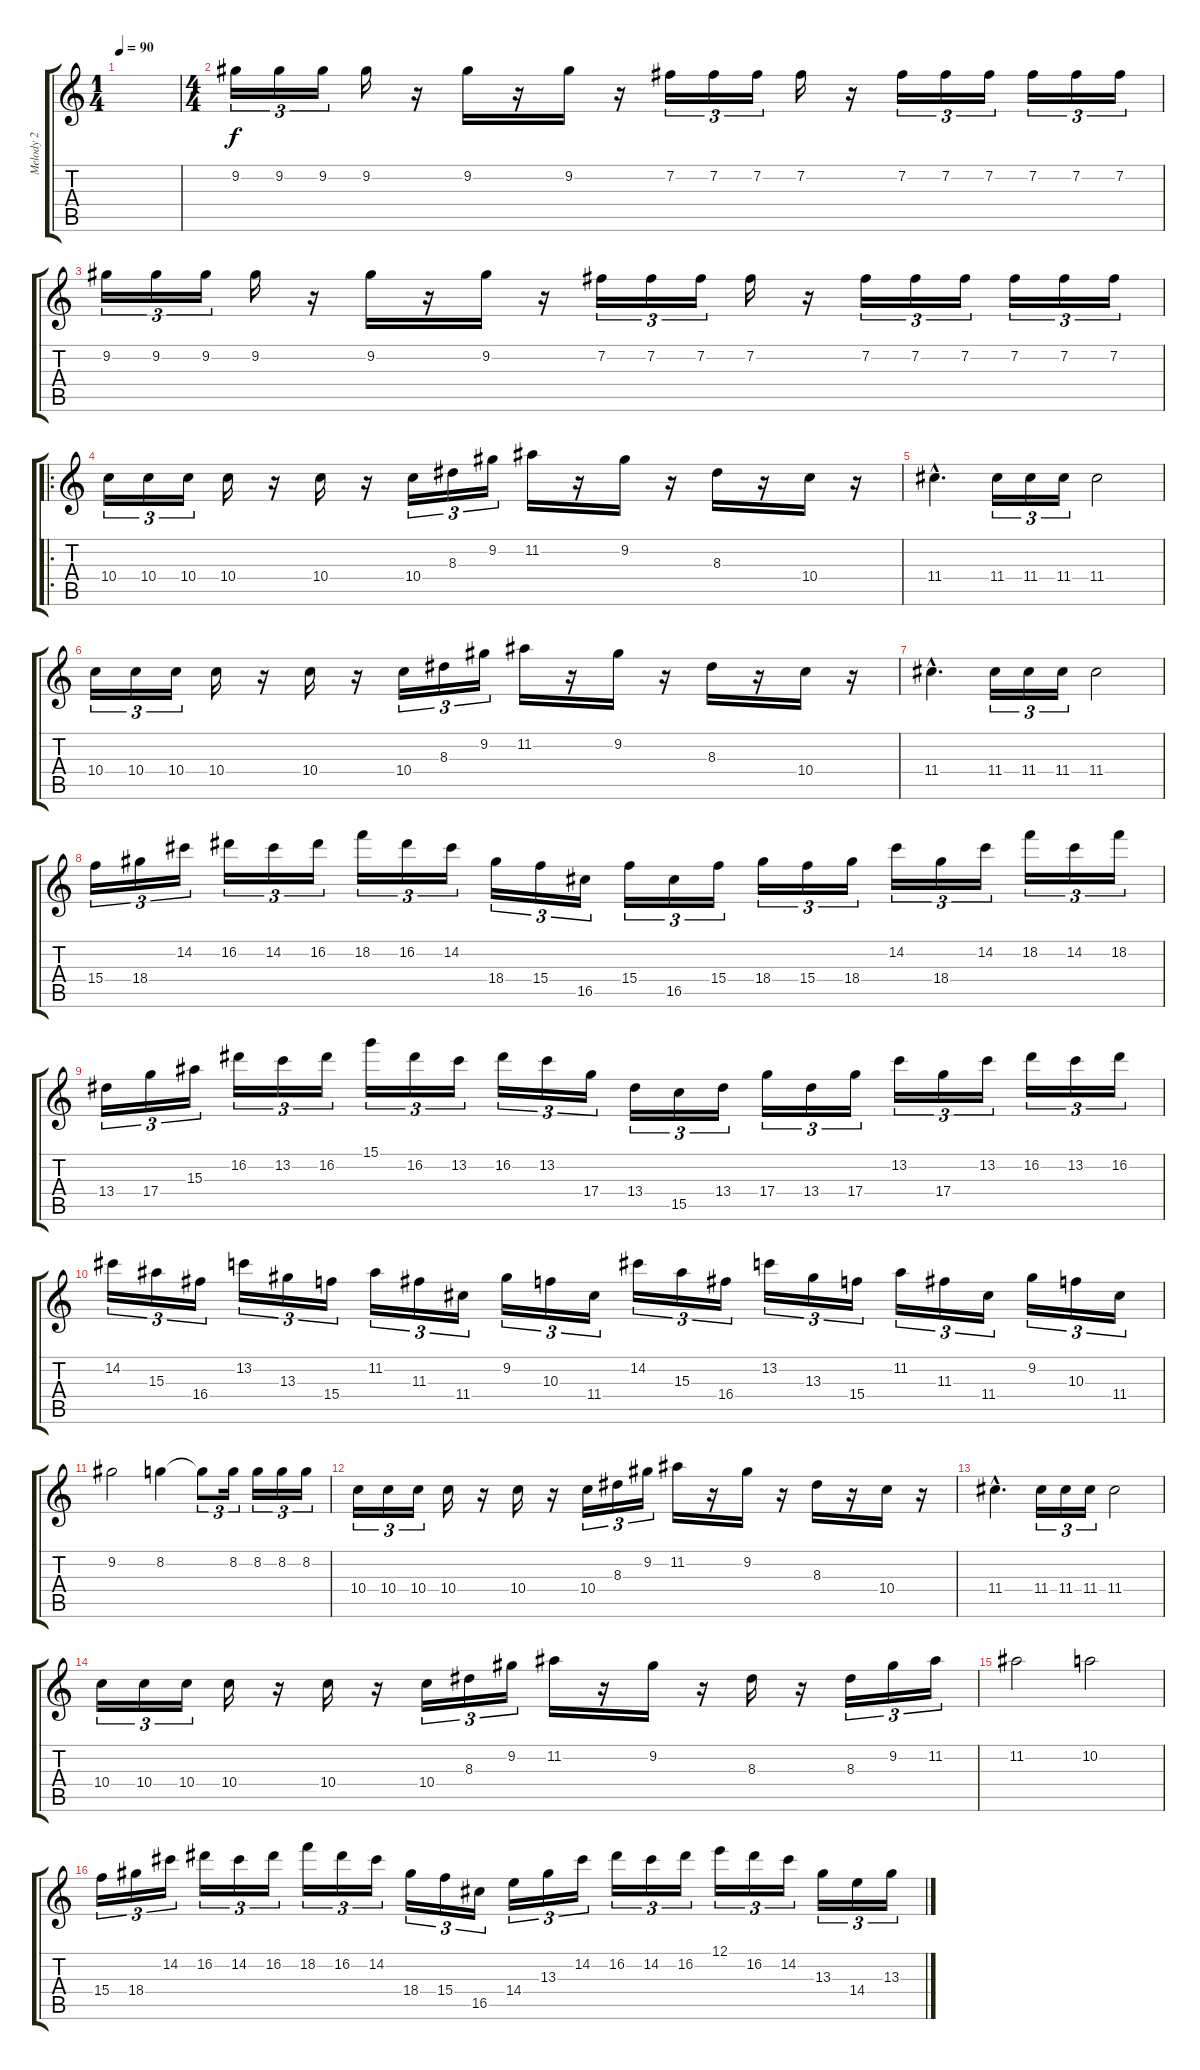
\track ("Melody 2" "Melody 2") {instrument overdrivenguitar}
\staff {score tabs}
\tuning (E4 B3 G3 D3 A2 E2) {hide}
\ts (1 4)
\tempo 90
\clef g2
\ks c
|
\ts (4 4)
9.2.16{tu (3 2)} 9.2.16{tu (3 2)} 9.2.16{tu (3 2)} 9.2.16 r.16 9.2.16 r.16 9.2.16 r.16 7.2.16{tu (3 2)} 7.2.16{tu (3 2)} 7.2.16{tu (3 2)} 7.2.16 r.16 7.2.16{tu (3 2)} 7.2.16{tu (3 2)} 7.2.16{tu (3 2)} 7.2.16{tu (3 2)} 7.2.16{tu (3 2)} 7.2.16{tu (3 2)} |
9.2.16{tu (3 2)} 9.2.16{tu (3 2)} 9.2.16{tu (3 2)} 9.2.16 r.16 9.2.16 r.16 9.2.16 r.16 7.2.16{tu (3 2)} 7.2.16{tu (3 2)} 7.2.16{tu (3 2)} 7.2.16 r.16 7.2.16{tu (3 2)} 7.2.16{tu (3 2)} 7.2.16{tu (3 2)} 7.2.16{tu (3 2)} 7.2.16{tu (3 2)} 7.2.16{tu (3 2)} |
\ro
10.4.16{tu (3 2)} 10.4.16{tu (3 2)} 10.4.16{tu (3 2)} 10.4.16 r.16 10.4.16 r.16 10.4.16{tu (3 2)} 8.3.16{tu (3 2)} 9.2.16{tu (3 2)} 11.2.16 r.16 9.2.16 r.16 8.3.16 r.16 10.4.16 r.16 |
11.4{hac}.4{d} 11.4.16{tu (3 2)} 11.4.16{tu (3 2)} 11.4.16{tu (3 2)} 11.4.2 |
10.4.16{tu (3 2)} 10.4.16{tu (3 2)} 10.4.16{tu (3 2)} 10.4.16 r.16 10.4.16 r.16 10.4.16{tu (3 2)} 8.3.16{tu (3 2)} 9.2.16{tu (3 2)} 11.2.16 r.16 9.2.16 r.16 8.3.16 r.16 10.4.16 r.16 |
11.4{hac}.4{d} 11.4.16{tu (3 2)} 11.4.16{tu (3 2)} 11.4.16{tu (3 2)} 11.4.2 |
15.4.16{tu (3 2)} 18.4.16{tu (3 2)} 14.2.16{tu (3 2)} 16.2.16{tu (3 2)} 14.2.16{tu (3 2)} 16.2.16{tu (3 2)} 18.2.16{tu (3 2)} 16.2.16{tu (3 2)} 14.2.16{tu (3 2)} 18.4.16{tu (3 2)} 15.4.16{tu (3 2)} 16.5.16{tu (3 2)} 15.4.16{tu (3 2)} 16.5.16{tu (3 2)} 15.4.16{tu (3 2)} 18.4.16{tu (3 2)} 15.4.16{tu (3 2)} 18.4.16{tu (3 2)} 14.2.16{tu (3 2)} 18.4.16{tu (3 2)} 14.2.16{tu (3 2)} 18.2.16{tu (3 2)} 14.2.16{tu (3 2)} 18.2.16{tu (3 2)} |
13.4.16{tu (3 2)} 17.4.16{tu (3 2)} 15.3.16{tu (3 2)} 16.2.16{tu (3 2)} 13.2.16{tu (3 2)} 16.2.16{tu (3 2)} 15.1.16{tu (3 2)} 16.2.16{tu (3 2)} 13.2.16{tu (3 2)} 16.2.16{tu (3 2)} 13.2.16{tu (3 2)} 17.4.16{tu (3 2)} 13.4.16{tu (3 2)} 15.5.16{tu (3 2)} 13.4.16{tu (3 2)} 17.4.16{tu (3 2)} 13.4.16{tu (3 2)} 17.4.16{tu (3 2)} 13.2.16{tu (3 2)} 17.4.16{tu (3 2)} 13.2.16{tu (3 2)} 16.2.16{tu (3 2)} 13.2.16{tu (3 2)} 16.2.16{tu (3 2)} |
14.2.16{tu (3 2)} 15.3.16{tu (3 2)} 16.4.16{tu (3 2)} 13.2.16{tu (3 2)} 13.3.16{tu (3 2)} 15.4.16{tu (3 2)} 11.2.16{tu (3 2)} 11.3.16{tu (3 2)} 11.4.16{tu (3 2)} 9.2.16{tu (3 2)} 10.3.16{tu (3 2)} 11.4.16{tu (3 2)} 14.2.16{tu (3 2)} 15.3.16{tu (3 2)} 16.4.16{tu (3 2)} 13.2.16{tu (3 2)} 13.3.16{tu (3 2)} 15.4.16{tu (3 2)} 11.2.16{tu (3 2)} 11.3.16{tu (3 2)} 11.4.16{tu (3 2)} 9.2.16{tu (3 2)} 10.3.16{tu (3 2)} 11.4.16{tu (3 2)} |
9.2.2 8.2.4 8.2{t}.8{tu (3 2)} 8.2.16{tu (3 2)} 8.2.16{tu (3 2)} 8.2.16{tu (3 2)} 8.2.16{tu (3 2)} |
10.4.16{tu (3 2)} 10.4.16{tu (3 2)} 10.4.16{tu (3 2)} 10.4.16 r.16 10.4.16 r.16 10.4.16{tu (3 2)} 8.3.16{tu (3 2)} 9.2.16{tu (3 2)} 11.2.16 r.16 9.2.16 r.16 8.3.16 r.16 10.4.16 r.16 |
11.4{hac}.4{d} 11.4.16{tu (3 2)} 11.4.16{tu (3 2)} 11.4.16{tu (3 2)} 11.4.2 |
10.4.16{tu (3 2)} 10.4.16{tu (3 2)} 10.4.16{tu (3 2)} 10.4.16 r.16 10.4.16 r.16 10.4.16{tu (3 2)} 8.3.16{tu (3 2)} 9.2.16{tu (3 2)} 11.2.16 r.16 9.2.16 r.16 8.3.16 r.16 8.3.16{tu (3 2)} 9.2.16{tu (3 2)} 11.2.16{tu (3 2)} |
11.2.2 10.2.2 |
15.4.16{tu (3 2)} 18.4.16{tu (3 2)} 14.2.16{tu (3 2)} 16.2.16{tu (3 2)} 14.2.16{tu (3 2)} 16.2.16{tu (3 2)} 18.2.16{tu (3 2)} 16.2.16{tu (3 2)} 14.2.16{tu (3 2)} 18.4.16{tu (3 2)} 15.4.16{tu (3 2)} 16.5.16{tu (3 2)} 14.4.16{tu (3 2)} 13.3.16{tu (3 2)} 14.2.16{tu (3 2)} 16.2.16{tu (3 2)} 14.2.16{tu (3 2)} 16.2.16{tu (3 2)} 12.1.16{tu (3 2)} 16.2.16{tu (3 2)} 14.2.16{tu (3 2)} 13.3.16{tu (3 2)} 14.4.16{tu (3 2)} 13.3.16{tu (3 2)}
